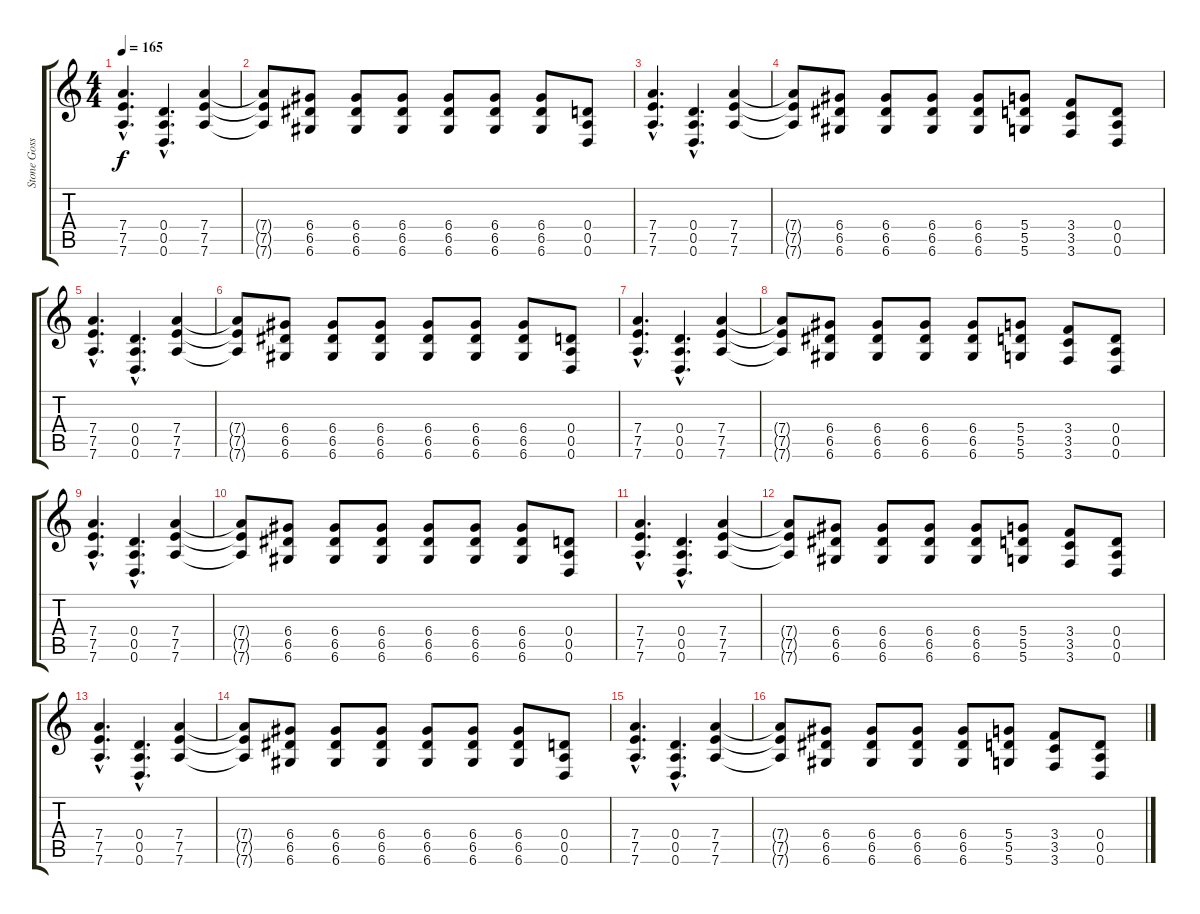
\track ("Stone Gossard" "Stone Goss") {instrument distortionguitar}
\staff {score tabs}
\tuning (E4 B3 G3 D3 A2 D2) {hide}
\ts (4 4)
\tempo 165
\clef g2
\ks c
(7.4{hac} 7.5{hac} 7.6{hac}).4{d dy f instrument distortionguitar} (0.4{hac} 0.5{hac} 0.6{hac}).4{d} (7.4 7.5 7.6).4 |
(7.4{t} 7.5{t} 7.6{t}).8 (6.4 6.5 6.6).8 (6.4 6.5 6.6).8 (6.4 6.5 6.6).8 (6.4 6.5 6.6).8 (6.4 6.5 6.6).8 (6.4 6.5 6.6).8 (0.4 0.5 0.6).8 |
(7.4{hac} 7.5{hac} 7.6{hac}).4{d} (0.4{hac} 0.5{hac} 0.6{hac}).4{d} (7.4 7.5 7.6).4 |
(7.4{t} 7.5{t} 7.6{t}).8 (6.4 6.5 6.6).8 (6.4 6.5 6.6).8 (6.4 6.5 6.6).8 (6.4 6.5 6.6).8 (5.4 5.5 5.6).8 (3.4 3.5 3.6).8 (0.4 0.5 0.6).8 |
(7.4{hac} 7.5{hac} 7.6{hac}).4{d} (0.4{hac} 0.5{hac} 0.6{hac}).4{d} (7.4 7.5 7.6).4 |
(7.4{t} 7.5{t} 7.6{t}).8 (6.4 6.5 6.6).8 (6.4 6.5 6.6).8 (6.4 6.5 6.6).8 (6.4 6.5 6.6).8 (6.4 6.5 6.6).8 (6.4 6.5 6.6).8 (0.4 0.5 0.6).8 |
(7.4{hac} 7.5{hac} 7.6{hac}).4{d} (0.4{hac} 0.5{hac} 0.6{hac}).4{d} (7.4 7.5 7.6).4 |
(7.4{t} 7.5{t} 7.6{t}).8 (6.4 6.5 6.6).8 (6.4 6.5 6.6).8 (6.4 6.5 6.6).8 (6.4 6.5 6.6).8 (5.4 5.5 5.6).8 (3.4 3.5 3.6).8 (0.4 0.5 0.6).8 |
(7.4{hac} 7.5{hac} 7.6{hac}).4{d} (0.4{hac} 0.5{hac} 0.6{hac}).4{d} (7.4 7.5 7.6).4 |
(7.4{t} 7.5{t} 7.6{t}).8 (6.4 6.5 6.6).8 (6.4 6.5 6.6).8 (6.4 6.5 6.6).8 (6.4 6.5 6.6).8 (6.4 6.5 6.6).8 (6.4 6.5 6.6).8 (0.4 0.5 0.6).8 |
(7.4{hac} 7.5{hac} 7.6{hac}).4{d} (0.4{hac} 0.5{hac} 0.6{hac}).4{d} (7.4 7.5 7.6).4 |
(7.4{t} 7.5{t} 7.6{t}).8 (6.4 6.5 6.6).8 (6.4 6.5 6.6).8 (6.4 6.5 6.6).8 (6.4 6.5 6.6).8 (5.4 5.5 5.6).8 (3.4 3.5 3.6).8 (0.4 0.5 0.6).8 |
(7.4{hac} 7.5{hac} 7.6{hac}).4{d} (0.4{hac} 0.5{hac} 0.6{hac}).4{d} (7.4 7.5 7.6).4 |
(7.4{t} 7.5{t} 7.6{t}).8 (6.4 6.5 6.6).8 (6.4 6.5 6.6).8 (6.4 6.5 6.6).8 (6.4 6.5 6.6).8 (6.4 6.5 6.6).8 (6.4 6.5 6.6).8 (0.4 0.5 0.6).8 |
(7.4{hac} 7.5{hac} 7.6{hac}).4{d} (0.4{hac} 0.5{hac} 0.6{hac}).4{d} (7.4 7.5 7.6).4 |
(7.4{t} 7.5{t} 7.6{t}).8 (6.4 6.5 6.6).8 (6.4 6.5 6.6).8 (6.4 6.5 6.6).8 (6.4 6.5 6.6).8 (5.4 5.5 5.6).8 (3.4 3.5 3.6).8 (0.4 0.5 0.6).8
